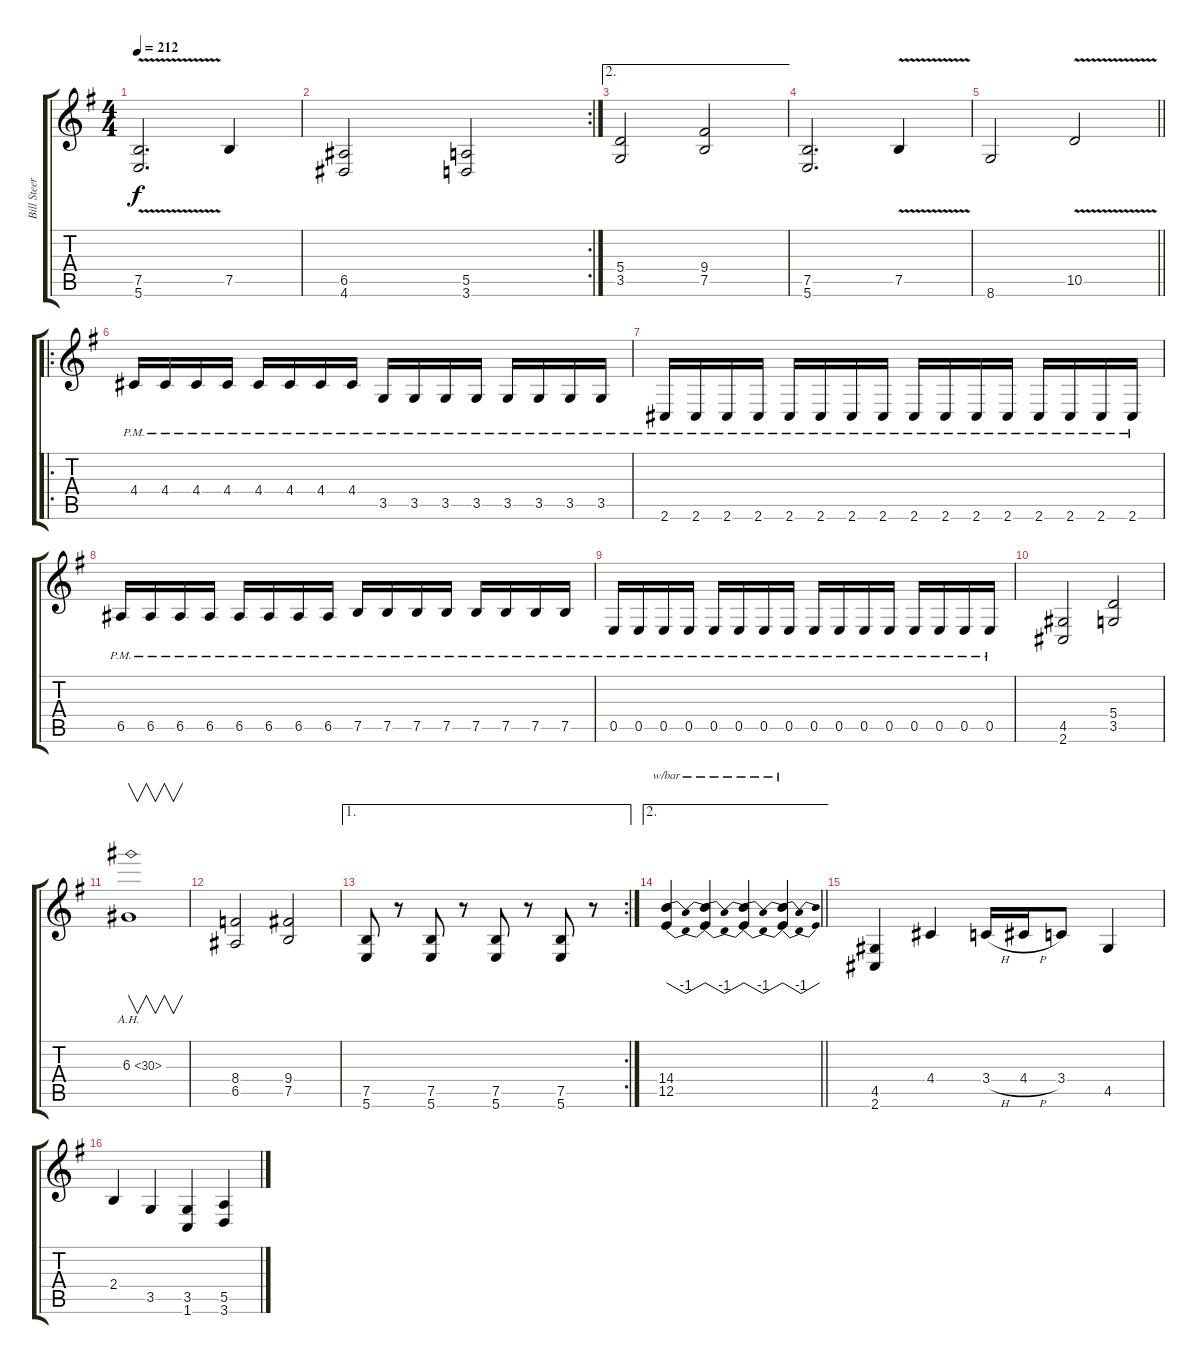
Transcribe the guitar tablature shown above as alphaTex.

\track ("Bill Steer 2nd guitar" "Bill Steer") {instrument distortionguitar}
\staff {score tabs}
\tuning (B3 Gb3 D3 A2 E2 B1) {hide}
\ts (4 4)
\tempo 212
\clef g2
\ks g
(7.5{v} 5.6{v}).2{d dy f} 7.5.4 |
\rc 2
(6.5 4.6).2 (5.5 3.6).2 |
\ae 2
(5.4 3.5).2 (9.4 7.5).2 |
(7.5 5.6).2{d} 7.5{v}.4 |
\barLineRight lightlight
8.6.2 10.5{v}.2 |
\ro
4.4{pm}.16 4.4{pm}.16 4.4{pm}.16 4.4{pm}.16 4.4{pm}.16 4.4{pm}.16 4.4{pm}.16 4.4{pm}.16 3.5{pm}.16 3.5{pm}.16 3.5{pm}.16 3.5{pm}.16 3.5{pm}.16 3.5{pm}.16 3.5{pm}.16 3.5{pm}.16 |
2.6{pm}.16 2.6{pm}.16 2.6{pm}.16 2.6{pm}.16 2.6{pm}.16 2.6{pm}.16 2.6{pm}.16 2.6{pm}.16 2.6{pm}.16 2.6{pm}.16 2.6{pm}.16 2.6{pm}.16 2.6{pm}.16 2.6{pm}.16 2.6{pm}.16 2.6{pm}.16 |
6.5{pm}.16 6.5{pm}.16 6.5{pm}.16 6.5{pm}.16 6.5{pm}.16 6.5{pm}.16 6.5{pm}.16 6.5{pm}.16 7.5{pm}.16 7.5{pm}.16 7.5{pm}.16 7.5{pm}.16 7.5{pm}.16 7.5{pm}.16 7.5{pm}.16 7.5{pm}.16 |
0.5{pm}.16 0.5{pm}.16 0.5{pm}.16 0.5{pm}.16 0.5{pm}.16 0.5{pm}.16 0.5{pm}.16 0.5{pm}.16 0.5{pm}.16 0.5{pm}.16 0.5{pm}.16 0.5{pm}.16 0.5{pm}.16 0.5{pm}.16 0.5{pm}.16 0.5{pm}.16 |
(4.5 2.6).2 (5.4 3.5).2 |
6.3{ah 24}.1{v} |
(8.4 6.5).2 (9.4 7.5).2 |
\ae 1
\rc 2
(7.5 5.6).8 r.8 (7.5 5.6).8 r.8 (7.5 5.6).8 r.8 (7.5 5.6).8 r.8 |
\ae 2
\barLineRight lightlight
(14.4 12.5).4{tbe (dip default 0 0 30 -4 60 0)} (14.4{t} 12.5{t}).4{tbe (dip default 0 0 30 -4 60 0)} (14.4{t} 12.5{t}).4{tbe (dip default 0 0 30 -4 60 0)} (14.4{t} 12.5{t}).4{tbe (dip default 0 0 30 -4 60 0)} |
(4.5 2.6).4 4.4.4 3.4{h}.16 4.4{h}.16 3.4.8 4.5.4 |
2.4.4 3.5.4 (3.5 1.6).4 (5.5 3.6).4
